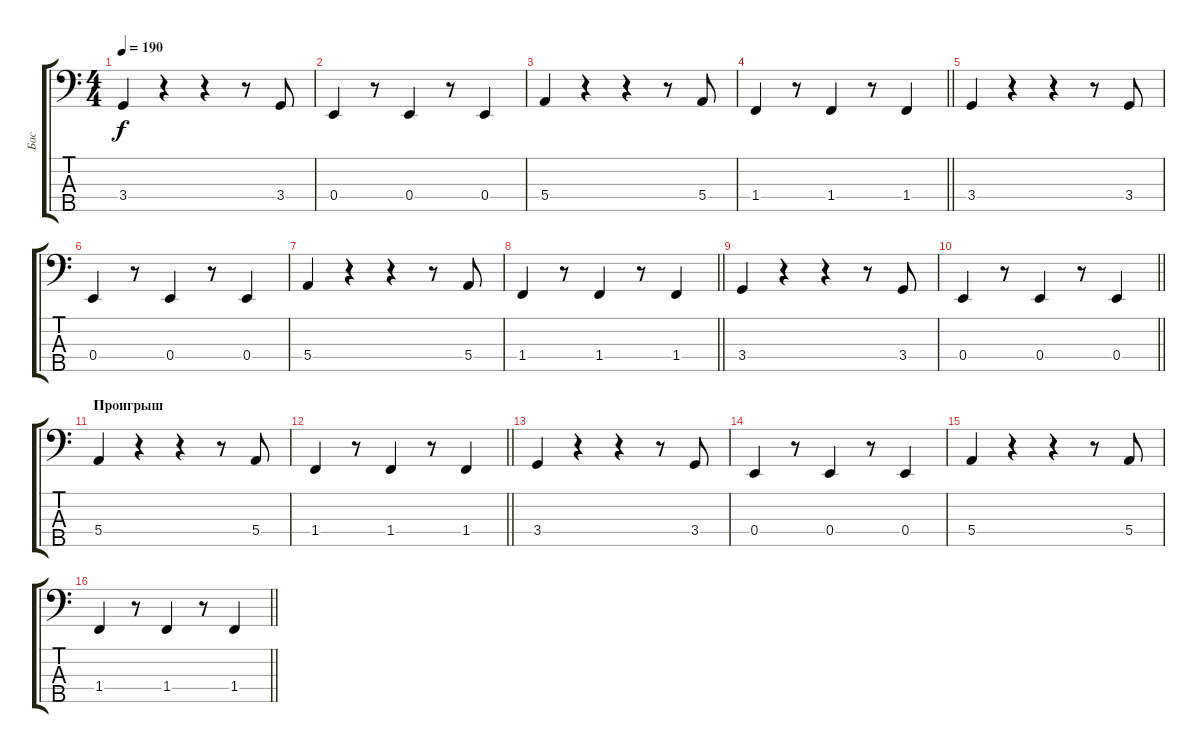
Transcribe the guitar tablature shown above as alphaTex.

\track ("Бас" "Бас") {instrument electricbassfinger}
\staff {score tabs}
\tuning (G2 D2 A1 E1 B0) {hide}
\ts (4 4)
\tempo 190
\clef f4
\ks c
3.4.4{dy f} r.4 r.4 r.8 3.4.8 |
0.4.4 r.8 0.4.4 r.8 0.4.4 |
5.4.4 r.4 r.4 r.8 5.4.8 |
\barLineRight lightlight
1.4.4 r.8 1.4.4 r.8 1.4.4 |
3.4.4 r.4 r.4 r.8 3.4.8 |
0.4.4 r.8 0.4.4 r.8 0.4.4 |
5.4.4 r.4 r.4 r.8 5.4.8 |
\barLineRight lightlight
1.4.4 r.8 1.4.4 r.8 1.4.4 |
3.4.4 r.4 r.4 r.8 3.4.8 |
\barLineRight lightlight
0.4.4 r.8 0.4.4 r.8 0.4.4 |
\section ("" "Проигрыш")
5.4.4 r.4 r.4 r.8 5.4.8 |
\barLineRight lightlight
1.4.4 r.8 1.4.4 r.8 1.4.4 |
3.4.4 r.4 r.4 r.8 3.4.8 |
0.4.4 r.8 0.4.4 r.8 0.4.4 |
5.4.4 r.4 r.4 r.8 5.4.8 |
\barLineRight lightlight
1.4.4 r.8 1.4.4 r.8 1.4.4
